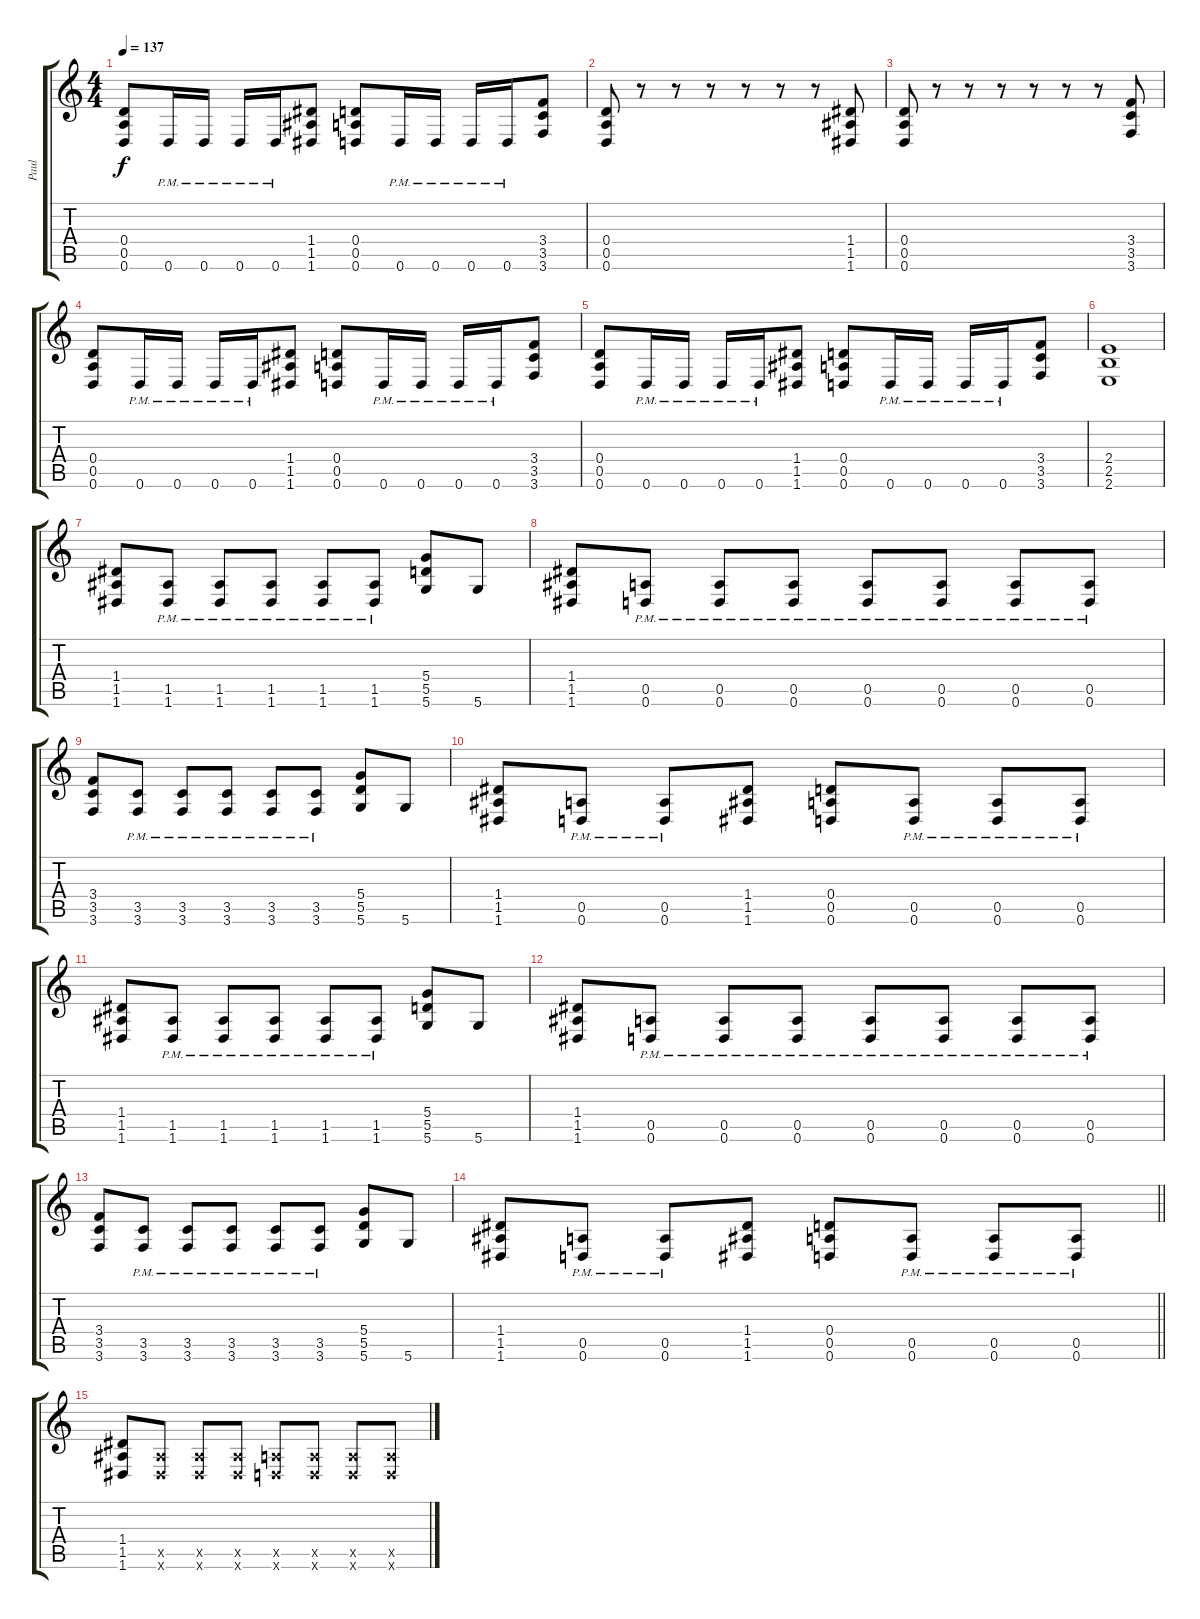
\track ("Paul" "Paul") {instrument overdrivenguitar}
\staff {score tabs}
\tuning (E4 B3 G3 D3 A2 D2) {hide}
\ts (4 4)
\tempo 137
\clef g2
\ks c
(0.4 0.5 0.6).8{dy f} 0.6{pm}.16 0.6{pm}.16 0.6{pm}.16 0.6{pm}.16 (1.4 1.5 1.6).8 (0.4 0.5 0.6).8 0.6{pm}.16 0.6{pm}.16 0.6{pm}.16 0.6{pm}.16 (3.4 3.5 3.6).8 |
(0.4 0.5 0.6).8 r.8 r.8 r.8 r.8 r.8 r.8 (1.4 1.5 1.6).8 |
(0.4 0.5 0.6).8 r.8 r.8 r.8 r.8 r.8 r.8 (3.4 3.5 3.6).8 |
(0.4 0.5 0.6).8 0.6{pm}.16 0.6{pm}.16 0.6{pm}.16 0.6{pm}.16 (1.4 1.5 1.6).8 (0.4 0.5 0.6).8 0.6{pm}.16 0.6{pm}.16 0.6{pm}.16 0.6{pm}.16 (3.4 3.5 3.6).8 |
(0.4 0.5 0.6).8 0.6{pm}.16 0.6{pm}.16 0.6{pm}.16 0.6{pm}.16 (1.4 1.5 1.6).8 (0.4 0.5 0.6).8 0.6{pm}.16 0.6{pm}.16 0.6{pm}.16 0.6{pm}.16 (3.4 3.5 3.6).8 |
(2.4 2.5 2.6).1 |
(1.4 1.5 1.6).8 (1.5{pm} 1.6{pm}).8 (1.5{pm} 1.6{pm}).8 (1.5{pm} 1.6{pm}).8 (1.5{pm} 1.6{pm}).8 (1.5{pm} 1.6{pm}).8 (5.4 5.5 5.6).8 5.6.8 |
(1.4 1.5 1.6).8 (0.5{pm} 0.6{pm}).8 (0.5{pm} 0.6{pm}).8 (0.5{pm} 0.6{pm}).8 (0.5{pm} 0.6{pm}).8 (0.5{pm} 0.6{pm}).8 (0.5{pm} 0.6{pm}).8 (0.5{pm} 0.6{pm}).8 |
(3.4 3.5 3.6).8 (3.5{pm} 3.6{pm}).8 (3.5{pm} 3.6{pm}).8 (3.5{pm} 3.6{pm}).8 (3.5{pm} 3.6{pm}).8 (3.5{pm} 3.6{pm}).8 (5.4 5.5 5.6).8 5.6.8 |
(1.4 1.5 1.6).8 (0.5{pm} 0.6{pm}).8 (0.5{pm} 0.6{pm}).8 (1.4 1.5 1.6).8 (0.4 0.5 0.6).8 (0.5{pm} 0.6{pm}).8 (0.5{pm} 0.6{pm}).8 (0.5{pm} 0.6{pm}).8 |
(1.4 1.5 1.6).8 (1.5{pm} 1.6{pm}).8 (1.5{pm} 1.6{pm}).8 (1.5{pm} 1.6{pm}).8 (1.5{pm} 1.6{pm}).8 (1.5{pm} 1.6{pm}).8 (5.4 5.5 5.6).8 5.6.8 |
(1.4 1.5 1.6).8 (0.5{pm} 0.6{pm}).8 (0.5{pm} 0.6{pm}).8 (0.5{pm} 0.6{pm}).8 (0.5{pm} 0.6{pm}).8 (0.5{pm} 0.6{pm}).8 (0.5{pm} 0.6{pm}).8 (0.5{pm} 0.6{pm}).8 |
(3.4 3.5 3.6).8 (3.5{pm} 3.6{pm}).8 (3.5{pm} 3.6{pm}).8 (3.5{pm} 3.6{pm}).8 (3.5{pm} 3.6{pm}).8 (3.5{pm} 3.6{pm}).8 (5.4 5.5 5.6).8 5.6.8 |
\barLineRight lightlight
(1.4 1.5 1.6).8 (0.5{pm} 0.6{pm}).8 (0.5{pm} 0.6{pm}).8 (1.4 1.5 1.6).8 (0.4 0.5 0.6).8 (0.5{pm} 0.6{pm}).8 (0.5{pm} 0.6{pm}).8 (0.5{pm} 0.6{pm}).8 |
(1.4 1.5 1.6).8 (1.5{x} 1.6{x}).8 (1.5{x} 1.6{x}).8 (1.5{x} 1.6{x}).8 (0.5{x} 0.6{x}).8 (0.5{x} 0.6{x}).8 (0.5{x} 0.6{x}).8 (0.5{x} 0.6{x}).8
